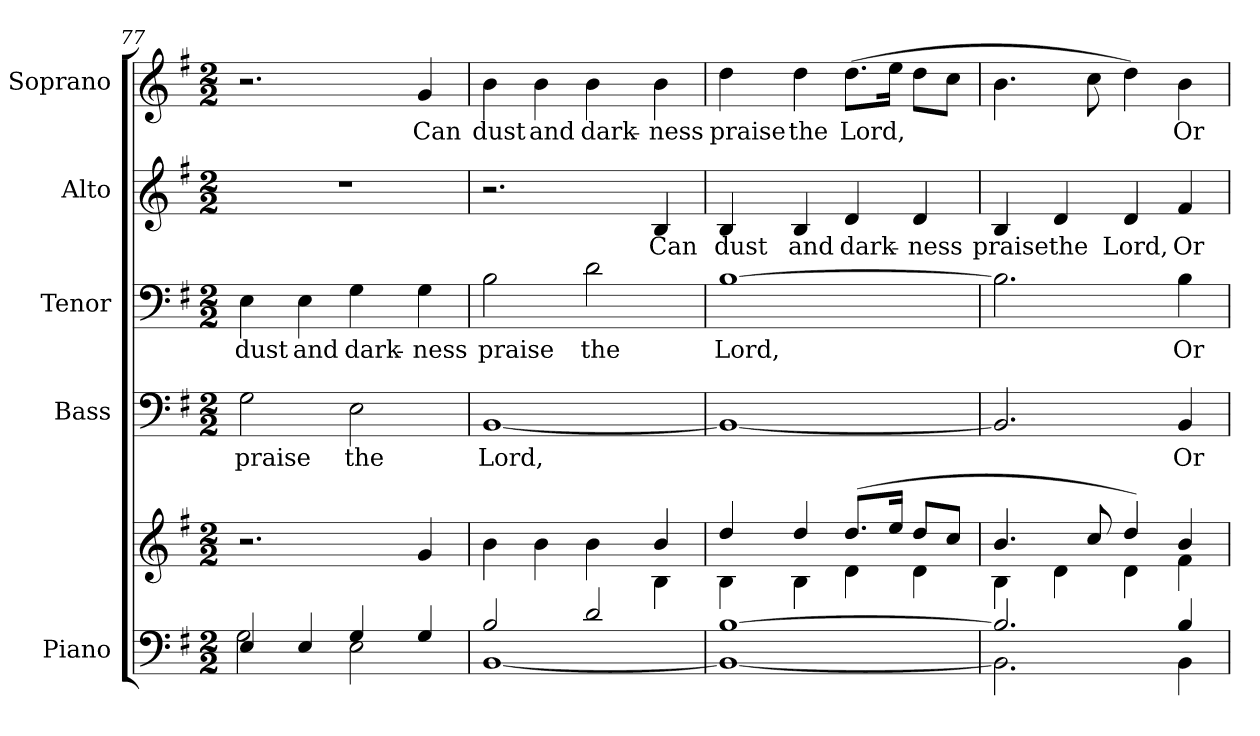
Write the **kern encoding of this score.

**kern	**kern	**kern	**text	**kern	**text	**kern	**text	**kern	**text
*part5	*part5	*part4	*part4	*part3	*part3	*part2	*part2	*part1	*part1
*staff6	*staff5	*staff4	*staff4	*staff3	*staff3	*staff2	*staff2	*staff1	*staff1
*I"Piano	*	*I"Bass	*	*I"Tenor	*	*I"Alto	*	*I"Soprano	*
*I'Pno.	*	*I'B.	*	*I'T.	*	*I'A.	*	*I'S.	*
!!LO:PB:g=z
*clefF4	*clefG2	*clefF4	*	*clefF4	*	*clefG2	*	*clefG2	*
*k[f#]	*k[f#]	*k[f#]	*	*k[f#]	*	*k[f#]	*	*k[f#]	*
*G:	*G:	*G:	*	*G:	*	*G:	*	*G:	*
*M2/2	*M2/2	*M2/2	*	*M2/2	*	*M2/2	*	*M2/2	*
=77	=77	=77	=77	=77	=77	=77	=77	=77	=77
*^	*	*	*	*	*	*	*	*	*
!	!	!	!	!LO:LY:b:color=#000000	!	!	!	!	!	!
!	!	!	!	!	!	!LO:LY:b:color=#000000	!	!	!	!
4Ei/	2Gi\	2.r	2Gi\	praise	4Ei\	dust	1r	.	2.r	.
!	!	!	!	!	!	!LO:LY:b:color=#000000	!	!	!	!
4Ei/	.	.	.	.	4Ei\	and	.	.	.	.
!	!	!	!	!LO:LY:b:color=#000000	!	!	!	!	!	!
!	!	!	!	!	!	!LO:LY:b:color=#000000	!	!	!	!
4Gi/	2Ei\	.	2Ei\	the	4Gi\	dark-	.	.	.	.
!	!	!	!	!	!	!LO:LY:b:color=#000000	!	!	!	!
!	!	!	!	!	!	!	!	!	!	!LO:LY:b:color=#000000
4Gi/	.	4gi/	.	.	4Gi\	-ness	.	.	4gi/	Can
=78	=78	=78	=78	=78	=78	=78	=78	=78	=78	=78
*	*	*^	*	*	*	*	*	*	*	*
!	!	!	!	!	!LO:LY:b:color=#000000	!	!	!	!	!	!
!	!	!	!	!	!	!	!LO:LY:b:color=#000000	!	!	!	!
!	!	!	!	!	!	!	!	!	!	!	!LO:LY:b:color=#000000
2Bi/	[<1BBi	4bi\	2ryy	[<1BBi	Lord,	2Bi\	praise	2.r	.	4bi\	dust
!	!	!	!	!	!	!	!	!	!	!	!LO:LY:b:color=#000000
.	.	4bi\	.	.	.	.	.	.	.	4bi\	and
!	!	!	!	!	!	!	!LO:LY:b:color=#000000	!	!	!	!
!	!	!	!	!	!	!	!	!	!	!	!LO:LY:b:color=#000000
2di/	.	4bi\	4ryy	.	.	2di\	the	.	.	4bi\	dark-
!	!	!	!	!	!	!	!	!	!LO:LY:b:color=#000000	!	!
!	!	!	!	!	!	!	!	!	!	!	!LO:LY:b:color=#000000
.	.	4bi/	4Bi\	.	.	.	.	4Bi/	Can	4bi\	-ness
=79	=79	=79	=79	=79	=79	=79	=79	=79	=79	=79	=79
!	!	!	!	!	!	!	!LO:LY:b:color=#000000	!	!	!	!
!	!	!	!	!	!	!	!	!	!LO:LY:b:color=#000000	!	!
!	!	!	!	!	!	!	!	!	!	!	!LO:LY:b:color=#000000
[>1Bi	1BBi_<	4ddi/	4Bi\	1BBi_<	.	[>1Bi	Lord,	4Bi/	dust	4ddi\	praise
!	!	!	!	!	!	!	!	!	!LO:LY:b:color=#000000	!	!
!	!	!	!	!	!	!	!	!	!	!	!LO:LY:b:color=#000000
.	.	4ddi/	4Bi\	.	.	.	.	4Bi/	and	4ddi\	the
!	!	!	!	!	!	!	!	!	!LO:LY:b:color=#000000	!	!
!	!	!	!	!	!	!	!	!	!	!	!LO:LY:b:color=#000000
.	.	(8.ddi/L	4di\	.	.	.	.	4di/	dark-	(8.ddi\L	Lord,
.	.	16eei/Jk	.	.	.	.	.	.	.	16eei\Jk	.
!	!	!	!	!	!	!	!	!	!LO:LY:b:color=#000000	!	!
.	.	8ddi/L	4di\	.	.	.	.	4di/	-ness	8ddi\L	.
.	.	8cci/J	.	.	.	.	.	.	.	8cci\J	.
=80	=80	=80	=80	=80	=80	=80	=80	=80	=80	=80	=80
!	!	!	!	!	!	!	!	!	!LO:LY:b:color=#000000	!	!
2.Bi/]	2.BBi\]	4.bi/	4Bi\	2.BBi/]	.	2.Bi\]	.	4Bi/	praise	4.bi\	.
!	!	!	!	!	!	!	!	!	!LO:LY:b:color=#000000	!	!
.	.	.	4di\	.	.	.	.	4di/	the	.	.
.	.	8cci/	.	.	.	.	.	.	.	8cci\	.
!	!	!	!	!	!	!	!	!	!LO:LY:b:color=#000000	!	!
.	.	4ddi/)	4di\	.	.	.	.	4di/	Lord,	4ddi\)	.
!	!	!	!	!	!LO:LY:b:color=#000000	!	!	!	!	!	!
!	!	!	!	!	!	!	!LO:LY:b:color=#000000	!	!	!	!
!	!	!	!	!	!	!	!	!	!LO:LY:b:color=#000000	!	!
!	!	!	!	!	!	!	!	!	!	!	!LO:LY:b:color=#000000
4Bi/	4BBi\	4bi/	4f#i\	4BBi/	Or	4Bi\	Or	4f#i/	Or	4bi\	Or
*v	*v	*	*	*	*	*	*	*	*	*	*
*	*v	*v	*	*	*	*	*	*	*	*
=	=	=	=	=	=	=	=	=	=
*-	*-	*-	*-	*-	*-	*-	*-	*-	*-
